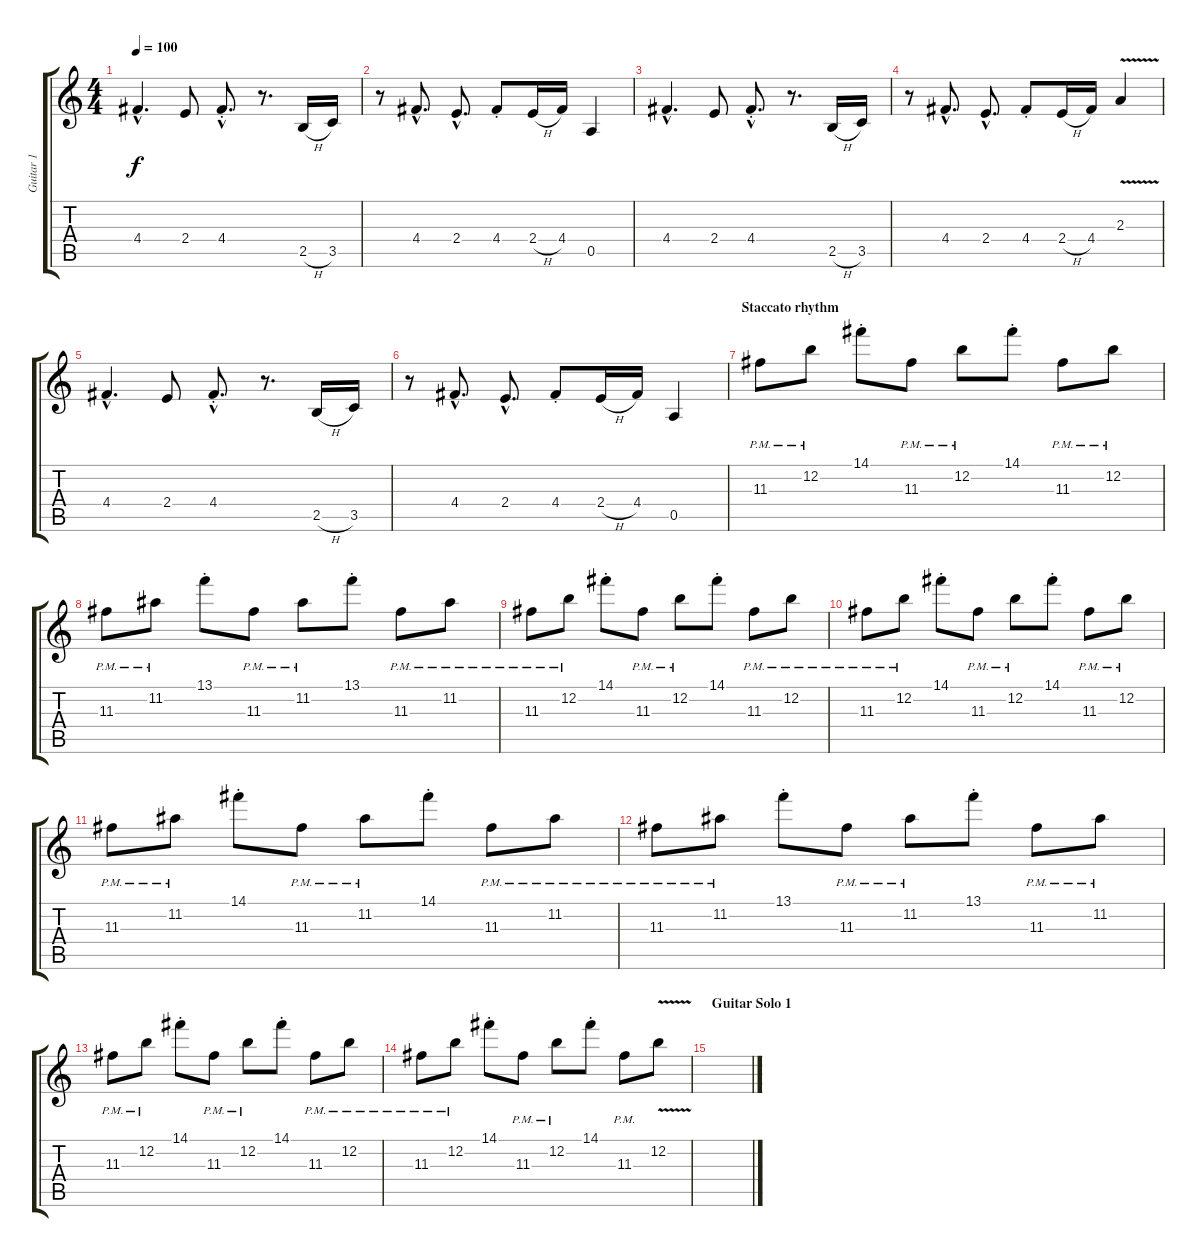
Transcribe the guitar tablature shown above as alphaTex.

\track ("Guitar 1" "Guitar 1") {instrument distortionguitar}
\staff {score tabs}
\tuning (E4 B3 G3 D3 A2 E2) {hide}
\ts (4 4)
\tempo 100
\clef g2
\ks c
4.4{hac}.4{d dy f} 2.4.8 4.4{hac st}.8{d} r.8{d} 2.5{h}.16 3.5.16 |
r.8 4.4{hac}.8{d} 2.4{hac}.8{d} 4.4{st}.8 2.4{h}.16 4.4.16 0.5.4 |
4.4{hac}.4{d} 2.4.8 4.4{hac st}.8{d} r.8{d} 2.5{h}.16 3.5.16 |
r.8 4.4{hac}.8{d} 2.4{hac}.8{d} 4.4{st}.8 2.4{h}.16 4.4.16 2.3{v}.4 |
4.4{hac}.4{d} 2.4.8 4.4{hac st}.8{d} r.8{d} 2.5{h}.16 3.5.16 |
r.8 4.4{hac}.8{d} 2.4{hac}.8{d} 4.4{st}.8 2.4{h}.16 4.4.16 0.5.4 |
\section ("" "Staccato rhythm")
11.3{pm}.8{volume 10} 12.2{pm}.8 14.1{st}.8 11.3{pm}.8 12.2{pm}.8 14.1{st}.8 11.3{pm}.8 12.2{pm}.8 |
11.3{pm}.8 11.2{pm}.8 13.1{st}.8 11.3{pm}.8 11.2{pm}.8 13.1{st}.8 11.3{pm}.8 11.2{pm}.8 |
11.3{pm}.8 12.2{pm}.8 14.1{st}.8 11.3{pm}.8 12.2{pm}.8 14.1{st}.8 11.3{pm}.8 12.2{pm}.8 |
11.3{pm}.8 12.2{pm}.8 14.1{st}.8 11.3{pm}.8 12.2{pm}.8 14.1{st}.8 11.3{pm}.8 12.2{pm}.8 |
11.3{pm}.8 11.2{pm}.8 14.1{st}.8 11.3{pm}.8 11.2{pm}.8 14.1{st}.8 11.3{pm}.8 11.2{pm}.8 |
11.3{pm}.8 11.2{pm}.8 13.1{st}.8 11.3{pm}.8 11.2{pm}.8 13.1{st}.8 11.3{pm}.8 11.2{pm}.8 |
11.3{pm}.8 12.2{pm}.8 14.1{st}.8 11.3{pm}.8 12.2{pm}.8 14.1{st}.8 11.3{pm}.8 12.2{pm}.8 |
11.3{pm}.8 12.2{pm}.8 14.1{st}.8 11.3{pm}.8 12.2{pm}.8 14.1{st}.8 11.3{pm}.8 12.2{v}.8 |
\section ("" "Guitar Solo 1")
